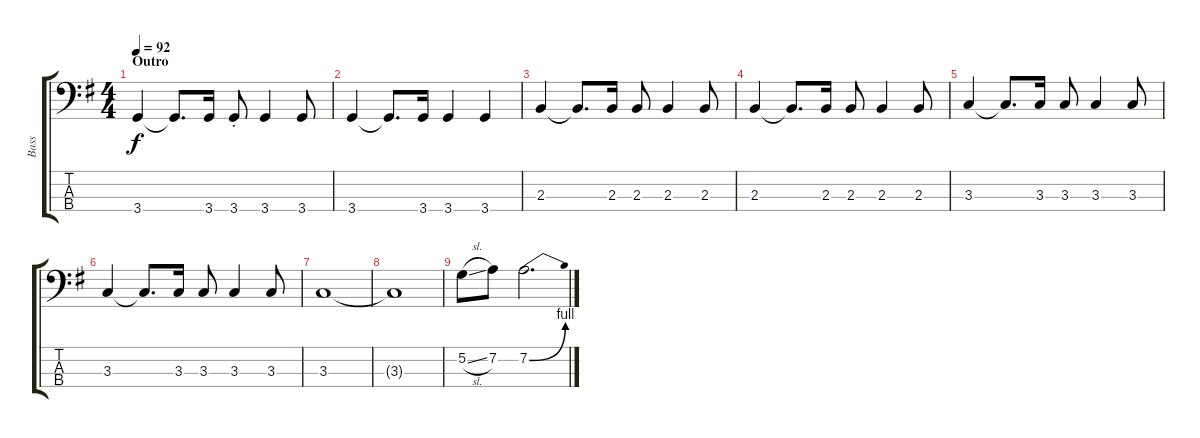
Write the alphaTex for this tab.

\track ("Bass" "Bass") {instrument electricbassfinger}
\staff {score tabs}
\tuning (G2 D2 A1 E1) {hide}
\ts (4 4)
\section ("" "Outro")
\tempo 92
\clef f4
\ks g
3.4.4{dy f} 3.4{t}.8{d} 3.4.16 3.4{st}.8 3.4.4 3.4.8 |
3.4.4 3.4{t}.8{d} 3.4.16 3.4.4 3.4.4 |
2.3.4 2.3{t}.8{d} 2.3.16 2.3.8 2.3.4 2.3.8 |
2.3.4 2.3{t}.8{d} 2.3.16 2.3.8 2.3.4 2.3.8 |
3.3.4 3.3{t}.8{d} 3.3.16 3.3.8 3.3.4 3.3.8 |
3.3.4 3.3{t}.8{d} 3.3.16 3.3.8 3.3.4 3.3.8 |
3.3.1 |
3.3{t}.1 |
5.2{sl}.8 7.2.8 7.2{be (bend 0 0 60 4)}.2{d}
